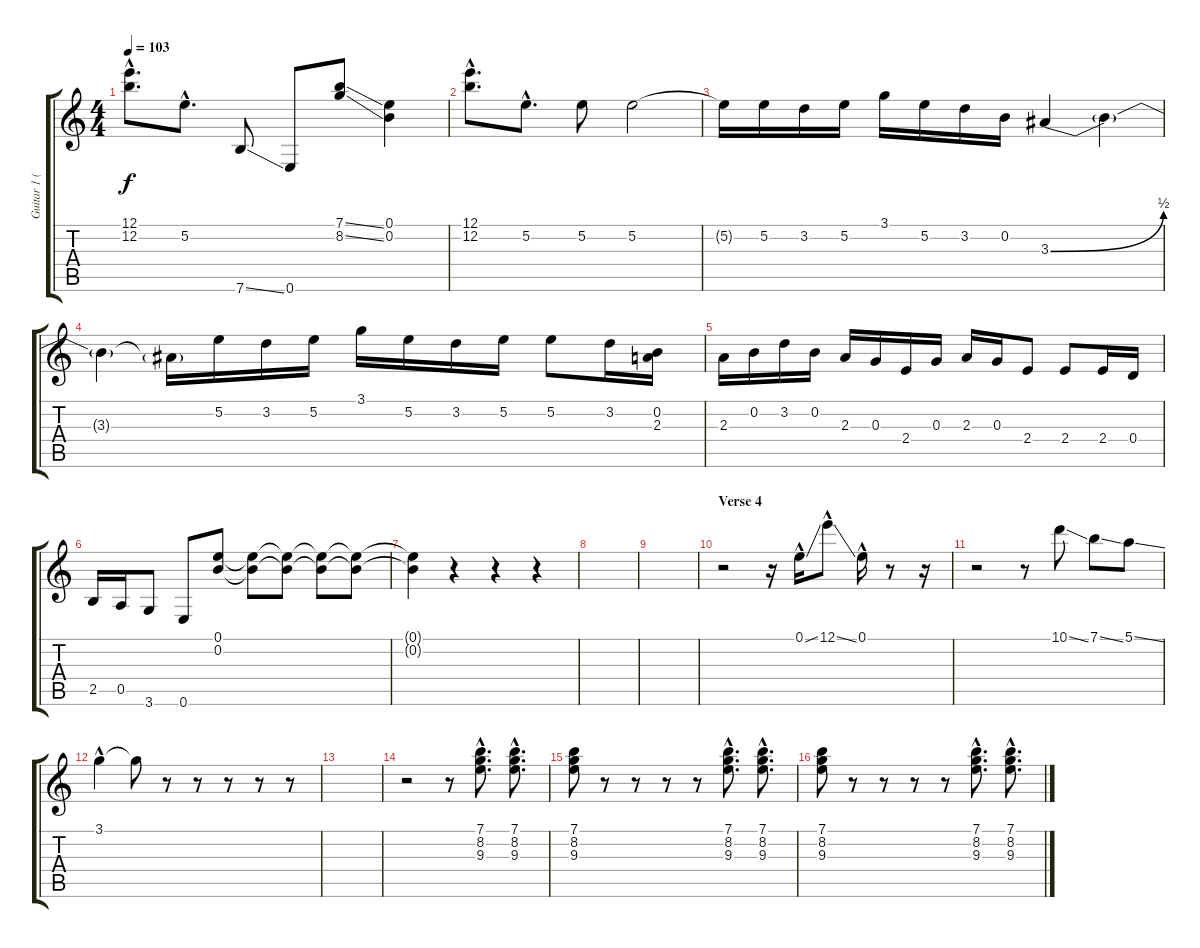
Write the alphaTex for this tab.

\track ("Guitar 1 (J. Perry)" "Guitar 1 (") {instrument overdrivenguitar}
\staff {score tabs}
\tuning (E4 B3 G3 D3 A2 E2) {hide}
\ts (4 4)
\tempo 103
\clef g2
\ks c
(12.1{hac} 12.2{hac}).8{d dy f} 5.2{hac}.8{d} 7.6{ss}.8 0.6.8 (7.1{ss} 8.2{ss}).8 (0.1 0.2).4 |
(12.1{hac} 12.2{hac}).8{d} 5.2{hac}.8{d} 5.2.8 5.2.2 |
5.2{t}.16 5.2.16 3.2.16 5.2.16 3.1.16 5.2.16 3.2.16 0.2.16 3.3{be (bend 0 0 60 2)}.4 3.3{t}.4 |
3.3{t}.4 3.3{t}.16 5.2.16 3.2.16 5.2.16 3.1.16 5.2.16 3.2.16 5.2.16 5.2.8 3.2.16 (0.2 2.3).16 |
2.3.16 0.2.16 3.2.16 0.2.16 2.3.16 0.3.16 2.4.16 0.3.16 2.3.16 0.3.16 2.4.8 2.4.8 2.4.16 0.4.16 |
2.5.16 0.5.16 3.6.8 0.6.8 (0.1 0.2).8{volume 7} (0.1{t} 0.2{t}).8 (0.1{t} 0.2{t}).8 (0.1{t} 0.2{t}).8 (0.1{t} 0.2{t}).8 |
(0.1{t} 0.2{t}).4 r.4 r.4 r.4 |
|
|
\section ("" "Verse 4")
r.2{volume 13} r.16 0.1{ss hac}.16 12.1{ss hac}.8 0.1{hac}.16 r.8 r.16 |
r.2 r.8 10.1{ss}.8 7.1{ss}.8 5.1{ss}.8 |
3.1{hac}.4 3.1{t}.8 r.8 r.8 r.8 r.8 r.8 |
|
r.2 r.8 (7.1{hac} 8.2{hac} 9.3{hac}).8{d} (7.1{hac} 8.2{hac} 9.3{hac}).8{d} |
(7.1 8.2 9.3).8{volume 1} r.8 r.8 r.8 r.8 (7.1{hac} 8.2{hac} 9.3{hac}).8{d volume 13} (7.1{hac} 8.2{hac} 9.3{hac}).8{d} |
(7.1 8.2 9.3).8{volume 1} r.8 r.8 r.8 r.8 (7.1{hac} 8.2{hac} 9.3{hac}).8{d volume 13} (7.1{hac} 8.2{hac} 9.3{hac}).8{d}
